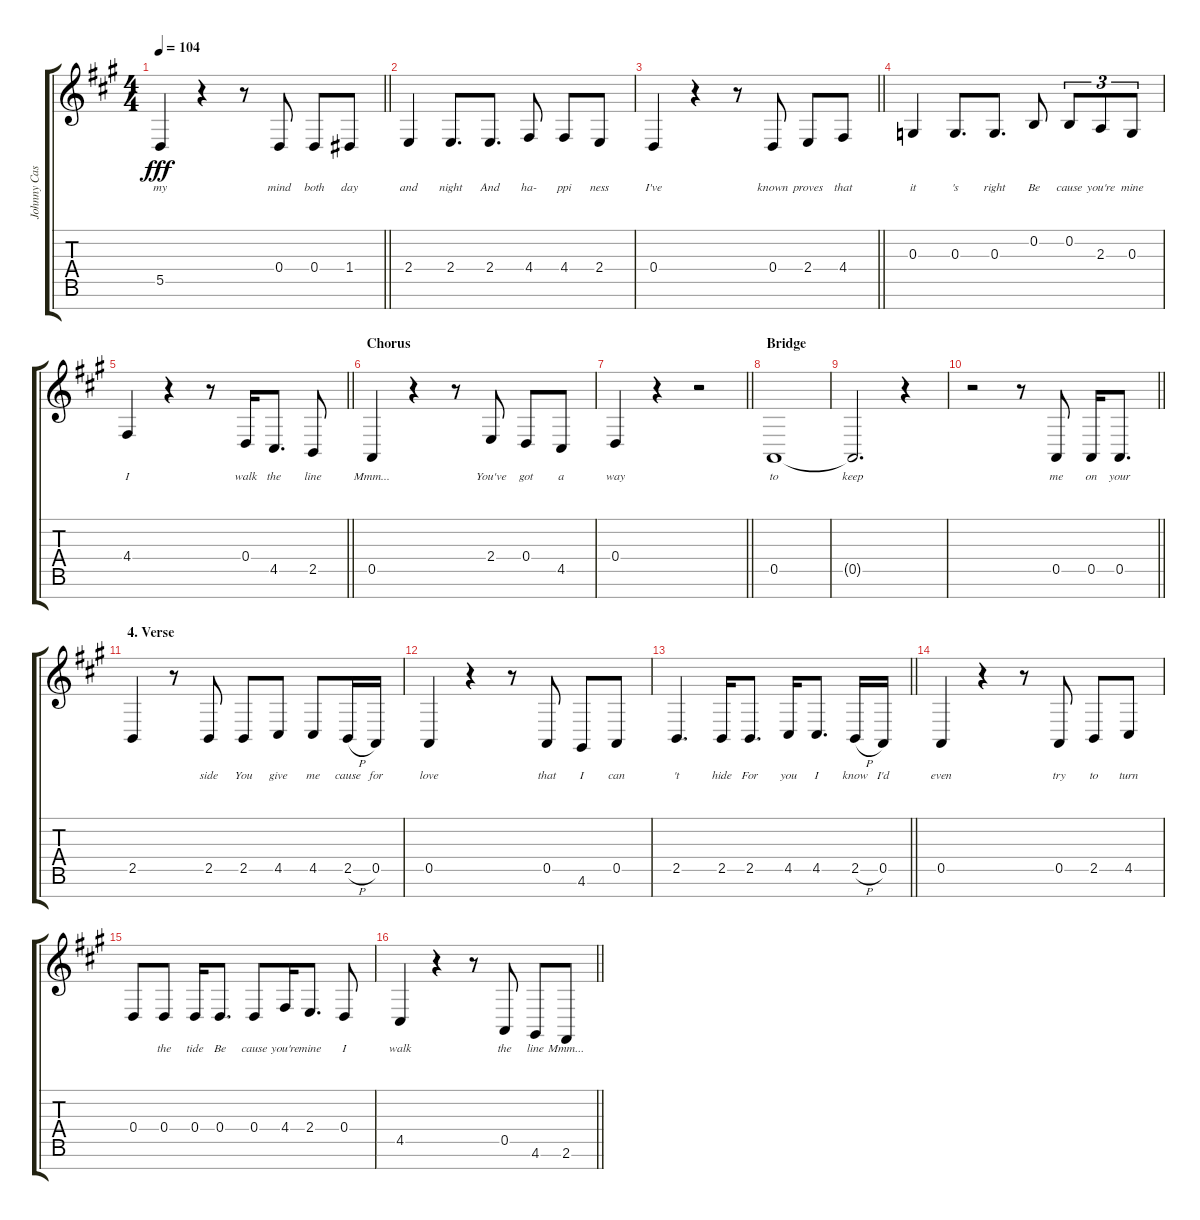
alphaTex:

\track ("Johnny Cash (Vocals)" "Johnny Cas") {instrument altosax}
\staff {score tabs}
\tuning (E4 B3 G3 D3 A2 E2 B1) {hide}
\ts (4 4)
\tempo 104
\clef g2
\barLineRight lightlight
\ks a
5.5.4{lyrics (0 "my") lyrics (1 "") lyrics (2 "") lyrics (3 "") lyrics (4 "") dy fff} r.4 r.8 0.4.8{lyrics (0 "mind") lyrics (1 "") lyrics (2 "") lyrics (3 "") lyrics (4 "")} 0.4.8{lyrics (0 "both") lyrics (1 "") lyrics (2 "") lyrics (3 "") lyrics (4 "")} 1.4.8{lyrics (0 "day") lyrics (1 "") lyrics (2 "") lyrics (3 "") lyrics (4 "")} |
2.4.4{lyrics (0 "and") lyrics (1 "") lyrics (2 "") lyrics (3 "") lyrics (4 "")} 2.4.8{d lyrics (0 "night") lyrics (1 "") lyrics (2 "") lyrics (3 "") lyrics (4 "")} 2.4.8{d lyrics (0 "And") lyrics (1 "") lyrics (2 "") lyrics (3 "") lyrics (4 "")} 4.4.8{lyrics (0 "ha-") lyrics (1 "") lyrics (2 "") lyrics (3 "") lyrics (4 "")} 4.4.8{lyrics (0 "ppi") lyrics (1 "") lyrics (2 "") lyrics (3 "") lyrics (4 "")} 2.4.8{lyrics (0 "ness") lyrics (1 "") lyrics (2 "") lyrics (3 "") lyrics (4 "")} |
\barLineRight lightlight
0.4.4{lyrics (0 "I've") lyrics (1 "") lyrics (2 "") lyrics (3 "") lyrics (4 "")} r.4 r.8 0.4.8{lyrics (0 "known") lyrics (1 "") lyrics (2 "") lyrics (3 "") lyrics (4 "")} 2.4.8{lyrics (0 "proves") lyrics (1 "") lyrics (2 "") lyrics (3 "") lyrics (4 "")} 4.4.8{lyrics (0 "that") lyrics (1 "") lyrics (2 "") lyrics (3 "") lyrics (4 "")} |
0.3.4{lyrics (0 "it") lyrics (1 "") lyrics (2 "") lyrics (3 "") lyrics (4 "")} 0.3.8{d lyrics (0 "'s") lyrics (1 "") lyrics (2 "") lyrics (3 "") lyrics (4 "")} 0.3.8{d lyrics (0 "right") lyrics (1 "") lyrics (2 "") lyrics (3 "") lyrics (4 "")} 0.2.8{lyrics (0 "Be") lyrics (1 "") lyrics (2 "") lyrics (3 "") lyrics (4 "")} 0.2.8{tu (3 2) lyrics (0 "cause") lyrics (1 "") lyrics (2 "") lyrics (3 "") lyrics (4 "")} 2.3.8{tu (3 2) lyrics (0 "you're") lyrics (1 "") lyrics (2 "") lyrics (3 "") lyrics (4 "")} 0.3.8{tu (3 2) lyrics (0 "mine") lyrics (1 "") lyrics (2 "") lyrics (3 "") lyrics (4 "")} |
\barLineRight lightlight
4.4.4{lyrics (0 "I") lyrics (1 "") lyrics (2 "") lyrics (3 "") lyrics (4 "")} r.4 r.8 0.4.16{lyrics (0 "walk") lyrics (1 "") lyrics (2 "") lyrics (3 "") lyrics (4 "")} 4.5.8{d lyrics (0 "the") lyrics (1 "") lyrics (2 "") lyrics (3 "") lyrics (4 "")} 2.5.8{lyrics (0 "line") lyrics (1 "") lyrics (2 "") lyrics (3 "") lyrics (4 "")} |
\section ("" "Chorus")
0.5.4{lyrics (0 "Mmm...") lyrics (1 "") lyrics (2 "") lyrics (3 "") lyrics (4 "")} r.4 r.8 2.4.8{lyrics (0 "You've") lyrics (1 "") lyrics (2 "") lyrics (3 "") lyrics (4 "")} 0.4.8{lyrics (0 "got") lyrics (1 "") lyrics (2 "") lyrics (3 "") lyrics (4 "")} 4.5.8{lyrics (0 "a") lyrics (1 "") lyrics (2 "") lyrics (3 "") lyrics (4 "")} |
\barLineRight lightlight
0.4.4{lyrics (0 "way") lyrics (1 "") lyrics (2 "") lyrics (3 "") lyrics (4 "")} r.4 r.2 |
\section ("" "Bridge")
0.5.1{lyrics (0 "to") lyrics (1 "") lyrics (2 "") lyrics (3 "") lyrics (4 "")} |
0.5{t}.2{d lyrics (0 "keep") lyrics (1 "") lyrics (2 "") lyrics (3 "") lyrics (4 "")} r.4 |
\barLineRight lightlight
r.2 r.8 0.5.8{lyrics (0 "me") lyrics (1 "") lyrics (2 "") lyrics (3 "") lyrics (4 "")} 0.5.16{lyrics (0 "on") lyrics (1 "") lyrics (2 "") lyrics (3 "") lyrics (4 "")} 0.5.8{d lyrics (0 "your") lyrics (1 "") lyrics (2 "") lyrics (3 "") lyrics (4 "")} |
\section ("" "4. Verse")
2.5.4{lyrics (0 "") lyrics (1 "") lyrics (2 "") lyrics (3 "") lyrics (4 "")} r.8 2.5.8{lyrics (0 "side") lyrics (1 "") lyrics (2 "") lyrics (3 "") lyrics (4 "")} 2.5.8{lyrics (0 "You") lyrics (1 "") lyrics (2 "") lyrics (3 "") lyrics (4 "")} 4.5.8{lyrics (0 "give") lyrics (1 "") lyrics (2 "") lyrics (3 "") lyrics (4 "")} 4.5.8{lyrics (0 "me") lyrics (1 "") lyrics (2 "") lyrics (3 "") lyrics (4 "")} 2.5{h}.16{lyrics (0 "cause") lyrics (1 "") lyrics (2 "") lyrics (3 "") lyrics (4 "")} 0.5.16{lyrics (0 "for") lyrics (1 "") lyrics (2 "") lyrics (3 "") lyrics (4 "")} |
0.5.4{lyrics (0 "love") lyrics (1 "") lyrics (2 "") lyrics (3 "") lyrics (4 "")} r.4 r.8 0.5.8{lyrics (0 "that") lyrics (1 "") lyrics (2 "") lyrics (3 "") lyrics (4 "")} 4.6.8{lyrics (0 "I") lyrics (1 "") lyrics (2 "") lyrics (3 "") lyrics (4 "")} 0.5.8{lyrics (0 "can") lyrics (1 "") lyrics (2 "") lyrics (3 "") lyrics (4 "")} |
\barLineRight lightlight
2.5.4{d lyrics (0 "'t") lyrics (1 "") lyrics (2 "") lyrics (3 "") lyrics (4 "")} 2.5.16{lyrics (0 "hide") lyrics (1 "") lyrics (2 "") lyrics (3 "") lyrics (4 "")} 2.5.8{d lyrics (0 "For") lyrics (1 "") lyrics (2 "") lyrics (3 "") lyrics (4 "")} 4.5.16{lyrics (0 "you") lyrics (1 "") lyrics (2 "") lyrics (3 "") lyrics (4 "")} 4.5.8{d lyrics (0 "I") lyrics (1 "") lyrics (2 "") lyrics (3 "") lyrics (4 "")} 2.5{h}.16{lyrics (0 "know") lyrics (1 "") lyrics (2 "") lyrics (3 "") lyrics (4 "")} 0.5.16{lyrics (0 "I'd") lyrics (1 "") lyrics (2 "") lyrics (3 "") lyrics (4 "")} |
0.5.4{lyrics (0 "even") lyrics (1 "") lyrics (2 "") lyrics (3 "") lyrics (4 "")} r.4 r.8 0.5.8{lyrics (0 "try") lyrics (1 "") lyrics (2 "") lyrics (3 "") lyrics (4 "")} 2.5.8{lyrics (0 "to") lyrics (1 "") lyrics (2 "") lyrics (3 "") lyrics (4 "")} 4.5.8{lyrics (0 "turn") lyrics (1 "") lyrics (2 "") lyrics (3 "") lyrics (4 "")} |
0.4.8{lyrics (0 "") lyrics (1 "") lyrics (2 "") lyrics (3 "") lyrics (4 "")} 0.4.8{lyrics (0 "the") lyrics (1 "") lyrics (2 "") lyrics (3 "") lyrics (4 "")} 0.4.16{lyrics (0 "tide") lyrics (1 "") lyrics (2 "") lyrics (3 "") lyrics (4 "")} 0.4.8{d lyrics (0 "Be") lyrics (1 "") lyrics (2 "") lyrics (3 "") lyrics (4 "")} 0.4.8{lyrics (0 "cause") lyrics (1 "") lyrics (2 "") lyrics (3 "") lyrics (4 "")} 4.4.16{lyrics (0 "you're") lyrics (1 "") lyrics (2 "") lyrics (3 "") lyrics (4 "")} 2.4.8{d lyrics (0 "mine") lyrics (1 "") lyrics (2 "") lyrics (3 "") lyrics (4 "")} 0.4.8{lyrics (0 "I") lyrics (1 "") lyrics (2 "") lyrics (3 "") lyrics (4 "")} |
\barLineRight lightlight
4.5.4{lyrics (0 "walk") lyrics (1 "") lyrics (2 "") lyrics (3 "") lyrics (4 "")} r.4 r.8 0.5.8{lyrics (0 "the") lyrics (1 "") lyrics (2 "") lyrics (3 "") lyrics (4 "")} 4.6.8{lyrics (0 "line") lyrics (1 "") lyrics (2 "") lyrics (3 "") lyrics (4 "")} 2.6.8{lyrics (0 "Mmm...") lyrics (1 "") lyrics (2 "") lyrics (3 "") lyrics (4 "")}
